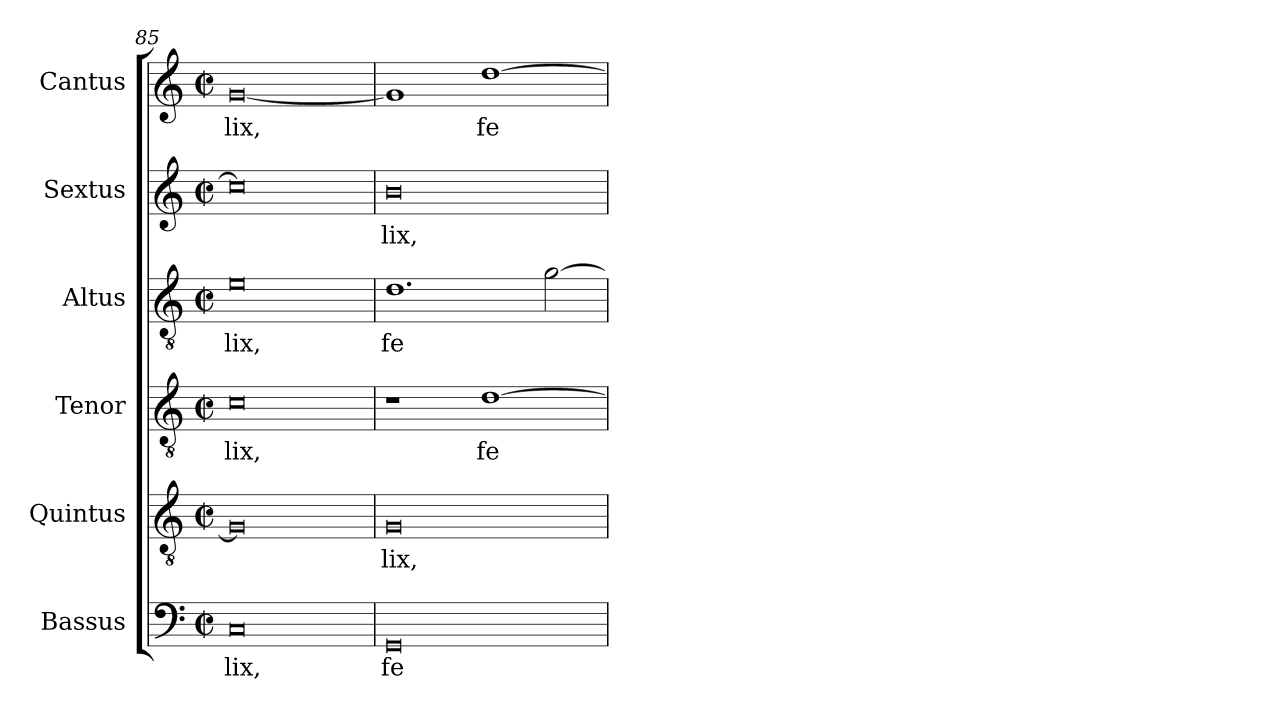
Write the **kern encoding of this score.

**kern	**text	**kern	**text	**kern	**text	**kern	**text	**kern	**text	**kern	**text
*part6	*part6	*part5	*part5	*part4	*part4	*part3	*part3	*part2	*part2	*part1	*part1
*staff6	*staff6	*staff5	*staff5	*staff4	*staff4	*staff3	*staff3	*staff2	*staff2	*staff1	*staff1
*I"Bassus	*	*I"Quintus	*	*I"Tenor	*	*I"Altus	*	*I"Sextus	*	*I"Cantus	*
*I'Bassus	*	*I'Quintus	*	*I'Tenor	*	*I'Altus	*	*	*	*I'Cantus	*
*clefF4	*	*clefGv2	*	*clefGv2	*	*clefGv2	*	*clefG2	*	*clefG2	*
*k[]	*	*k[]	*	*k[]	*	*k[]	*	*k[]	*	*k[]	*
*C:	*	*C:	*	*C:	*	*C:	*	*C:	*	*C:	*
*M2/2	*	*M2/2	*	*M2/2	*	*M2/2	*	*M2/2	*	*M2/2	*
*met(c|)	*	*met(c|)	*	*met(c|)	*	*met(c|)	*	*met(c|)	*	*met(c|)	*
=85	=85	=85	=85	=85	=85	=85	=85	=85	=85	=85	=85
!	!LO:LY:b:cj	!	!LO:LY:b	!	!LO:LY:b	!	!LO:LY:b:cj	!	!LO:LY:b:cj	!	!LO:LY:b:cj
0C	lix,	0G]	--	0c	lix,	0e	-lix,	0cc]	.	[<0g	-lix,
=86	=86	=86	=86	=86	=86	=86	=86	=86	=86	=86	=86
!	!LO:LY:b:cj	!	!LO:LY:b	!	!	!	!LO:LY:b:cj	!	!LO:LY:b:cj	!	!LO:LY:b:cj
0GG	fe	0G	-lix,	1r	.	1.d	fe-	0b	lix,	1g]	.
!	!	!	!	!	!LO:LY:b	!	!	!	!	!	!LO:LY:b:cj
.	.	.	.	[>1d	fe	.	.	.	.	[>1dd	fe-
!	!	!	!	!	!	!	!LO:LY:b:cj	!	!	!	!
.	.	.	.	.	.	[>2g\	--	.	.	.	.
=	=	=	=	=	=	=	=	=	=	=	=
*-	*-	*-	*-	*-	*-	*-	*-	*-	*-	*-	*-
